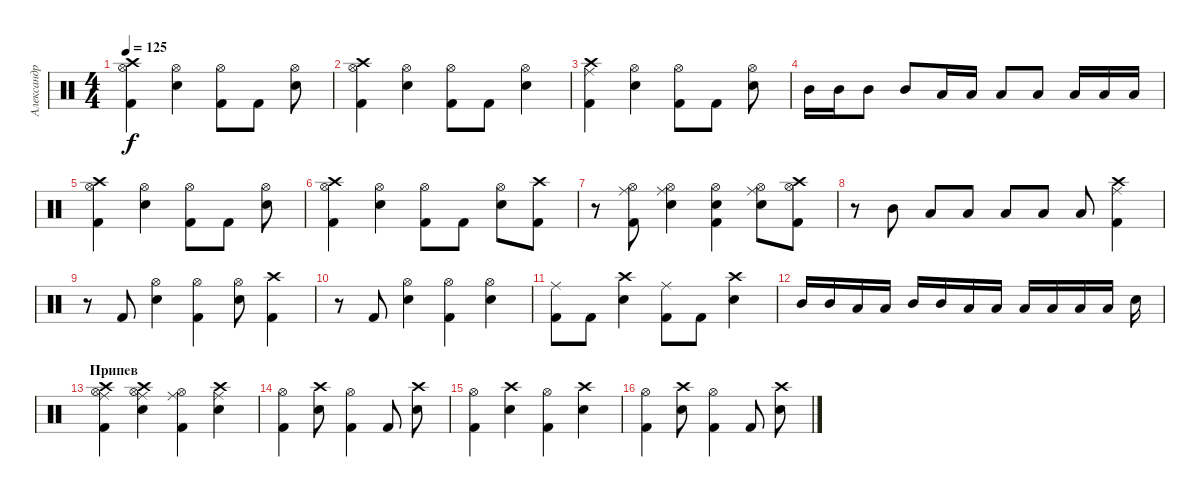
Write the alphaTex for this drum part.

\track ("Александр Манякин" "Александр ") {instrument percussion}
\staff {score}
\articulation defaults
\ts (4 4)
\tempo 125
\clef neutral
\ks c
("Hi-Hat (open)" "Kick (hit) 2" "Crash high (hit)").4{dy f} ("Hi-Hat (open)" "Snare (hit) 2").4 ("Hi-Hat (open)" "Kick (hit) 2").8 "Kick (hit) 2".8 ("Hi-Hat (open)" "Snare (hit) 2").8 |
("Hi-Hat (open)" "Kick (hit) 2" "Crash high (hit)").4 ("Hi-Hat (open)" "Snare (hit) 2").4 ("Hi-Hat (open)" "Kick (hit) 2").8 "Kick (hit) 2".8 ("Hi-Hat (open)" "Snare (hit) 2").4 |
("Crash high (hit)" "Kick (hit) 2" "Ride (middle)").4 ("Hi-Hat (open)" "Snare (hit) 2").4 ("Hi-Hat (open)" "Kick (hit) 2").8 "Kick (hit) 2".8 ("Hi-Hat (open)" "Snare (hit) 2").8 |
"Mid Tom (hit)".16{volume 13} "Mid Tom (hit)".16 "Mid Tom (hit)".8 "Mid Tom (hit)".8 "Low Tom (hit)".16 "Low Tom (hit)".16 "Low Tom (hit)".8 "Low Tom (hit)".8 "Low Floor Tom (hit)".16 "Low Floor Tom (hit)".16 "Low Floor Tom (hit)".16 |
("Hi-Hat (open)" "Kick (hit) 2" "Crash high (hit)").4{volume 11} ("Hi-Hat (open)" "Snare (hit) 2").4 ("Hi-Hat (open)" "Kick (hit) 2").8 "Kick (hit) 2".8 ("Hi-Hat (open)" "Snare (hit) 2").8 |
("Hi-Hat (open)" "Kick (hit) 2" "Crash high (hit)").4 ("Hi-Hat (open)" "Snare (hit) 2").4 ("Hi-Hat (open)" "Kick (hit) 2").8 "Kick (hit) 2".8 ("Hi-Hat (open)" "Snare (hit) 2").8 ("Crash high (hit)" "Kick (hit) 2").8 |
r.8 ("Hi-Hat (open)" "Ride (middle)" "Kick (hit) 2").8 ("Hi-Hat (open)" "Ride (middle)" "Snare (hit) 2").4 ("Hi-Hat (open)" "Snare (hit)" "Kick (hit) 2").4 ("Hi-Hat (open)" "Ride (middle)" "Snare (hit) 2").8 ("Hi-Hat (open)" "Crash high (hit)" "Kick (hit) 2").8 |
r.8 "Mid Tom (hit)".8{volume 16} "Low Tom (hit)".8 "Low Tom (hit)".8 "Low Tom (hit)".8 "Low Tom (hit)".8 "Low Floor Tom (hit)".8 ("Ride (middle)" "Crash high (hit)" "Kick (hit) 2").4{volume 11} |
r.8 "Kick (hit) 2".8 ("Hi-Hat (open)" "Snare (hit) 2").4 ("Hi-Hat (open)" "Kick (hit) 2").4 ("Hi-Hat (open)" "Snare (hit) 2").8 ("Crash high (hit)" "Kick (hit) 2").4 |
r.8 "Kick (hit) 2".8 ("Hi-Hat (open)" "Snare (hit) 2").4 ("Hi-Hat (open)" "Kick (hit) 2").4 ("Hi-Hat (open)" "Snare (hit) 2").4 |
("Kick (hit) 2" "Ride (middle)").8 "Kick (hit) 2".8 ("Crash high (hit)" "Snare (hit) 2").4 ("Kick (hit) 2" "Ride (middle)").8 "Kick (hit) 2".8 ("Crash high (hit)" "Snare (hit) 2").4 |
"Mid Tom (hit)".16{volume 16} "Mid Tom (hit)".16 "Low Tom (hit)".16 "Low Tom (hit)".16 "Mid Tom (hit)".16 "Mid Tom (hit)".16 "Low Floor Tom (hit)".16 "Low Floor Tom (hit)".16 "Low Tom (hit)".16 "Low Tom (hit)".16 "Low Floor Tom (hit)".16 "Low Floor Tom (hit)".16 "Snare (hit) 2".16{volume 13} |
\section ("" "Припев")
("Crash high (hit)" "Kick (hit) 2" "Hi-Hat (open)" "Ride (middle)").4 ("Hi-Hat (open)" "Snare (hit) 2" "Crash high (hit)" "Ride (middle)").4 ("Hi-Hat (open)" "Kick (hit) 2" "Ride (middle)").4 ("Ride (middle)" "Snare (hit) 2" "Crash high (hit)").4 |
("Kick (hit) 2" "Hi-Hat (open)").4 ("Snare (hit) 2" "Crash high (hit)").8 ("Kick (hit) 2" "Hi-Hat (open)").4 "Kick (hit) 2".8 ("Snare (hit) 2" "Crash high (hit)").8 |
("Kick (hit) 2" "Hi-Hat (open)").4 ("Snare (hit) 2" "Crash high (hit)").4 ("Kick (hit) 2" "Hi-Hat (open)").4 ("Snare (hit) 2" "Crash high (hit)").4 |
("Kick (hit) 2" "Hi-Hat (open)").4 ("Snare (hit) 2" "Crash high (hit)").8 ("Kick (hit) 2" "Hi-Hat (open)").4 "Kick (hit) 2".8 ("Snare (hit) 2" "Crash high (hit)").8
